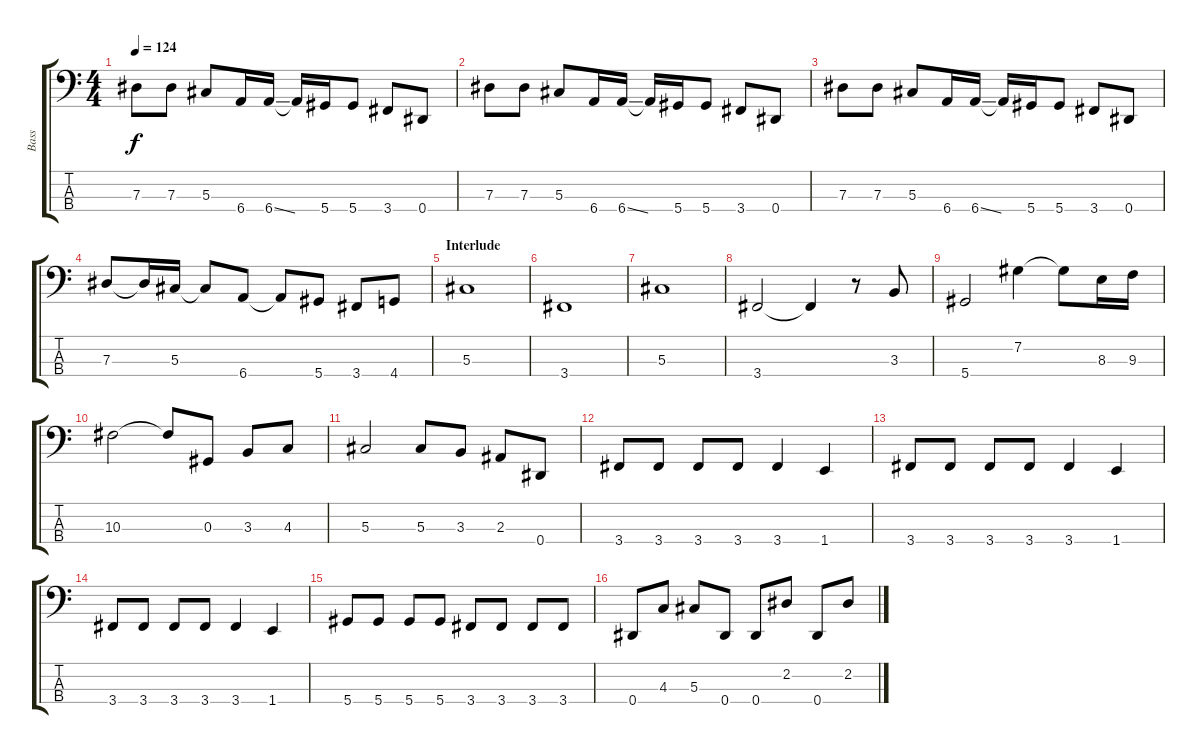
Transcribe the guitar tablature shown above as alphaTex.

\track ("Bass" "Bass") {instrument electricbasspick}
\staff {score tabs}
\tuning (Gb2 Db2 Ab1 Eb1) {hide}
\ts (4 4)
\tempo 124
\clef f4
\ks c
7.3.8{dy f} 7.3.8 5.3.8 6.4.16 6.4{ss}.16 6.4{t}.16 5.4.16 5.4.8 3.4.8 0.4.8 |
7.3.8 7.3.8 5.3.8 6.4.16 6.4{ss}.16 6.4{t}.16 5.4.16 5.4.8 3.4.8 0.4.8 |
7.3.8 7.3.8 5.3.8 6.4.16 6.4{ss}.16 6.4{t}.16 5.4.16 5.4.8 3.4.8 0.4.8 |
7.3.8 7.3{t}.16 5.3.16 5.3{t}.8 6.4.8 6.4{t}.8 5.4.8 3.4.8 4.4.8 |
\section ("" "Interlude")
5.3.1 |
3.4.1 |
5.3.1 |
3.4.2 3.4{t}.4 r.8 3.3.8 |
5.4.2 7.2.4 7.2{t}.8 8.3.16 9.3.16 |
10.3.2 10.3{t}.8 0.3.8 3.3.8 4.3.8 |
5.3.2 5.3.8 3.3.8 2.3.8 0.4.8 |
3.4.8 3.4.8 3.4.8 3.4.8 3.4.4 1.4.4 |
3.4.8 3.4.8 3.4.8 3.4.8 3.4.4 1.4.4 |
3.4.8 3.4.8 3.4.8 3.4.8 3.4.4 1.4.4 |
5.4.8 5.4.8 5.4.8 5.4.8 3.4.8 3.4.8 3.4.8 3.4.8 |
0.4.8 4.3.8 5.3.8 0.4.8 0.4.8 2.2.8 0.4.8 2.2.8
